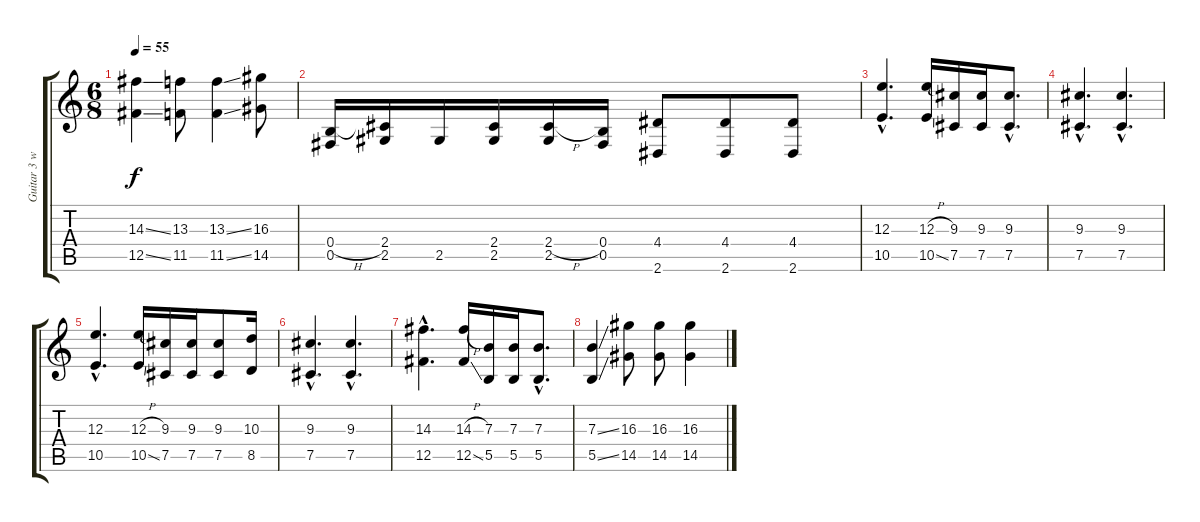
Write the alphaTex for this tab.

\track ("Guitar 3 w/ Distorsion and delay" "Guitar 3 w") {instrument distortionguitar}
\staff {score tabs}
\tuning (Db4 Ab3 E3 B2 Gb2 Db2) {hide}
\ts (6 8)
\tempo 55
\clef g2
\ks c
(14.3{ss} 12.5{ss}).4{dy f} (13.3 11.5).8 (13.3{ss} 11.5{ss}).4 (16.3 14.5).8 |
(0.4{h} 0.5).16 (2.4 2.5).16 2.5.16 (2.4 2.5).16 (2.4{h} 2.5).16 (0.4 0.5).16 (4.4 2.6).8 (4.4 2.6).8 (4.4 2.6).8 |
(12.3{hac} 10.5{hac}).4{d} (12.3{h} 10.5{ss}).16 (9.3 7.5).16 (9.3 7.5).16 (9.3{hac} 7.5{hac}).8{d} |
(9.3{hac} 7.5{hac}).4{d} (9.3{hac} 7.5{hac}).4{d} |
(12.3{hac} 10.5{hac}).4{d} (12.3{h} 10.5{ss}).16 (9.3 7.5).16 (9.3 7.5).16 (9.3 7.5).8 (10.3 8.5).16 |
(9.3{hac} 7.5{hac}).4{d} (9.3{hac} 7.5{hac}).4{d} |
(14.3{hac} 12.5{hac}).4{d} (14.3{h} 12.5{ss}).16 (7.3 5.5).16 (7.3 5.5).16 (7.3{hac} 5.5{hac}).8{d} |
(7.3{ss} 5.5{ss}).4 (16.3 14.5).8 (16.3 14.5).8 (16.3 14.5).4
